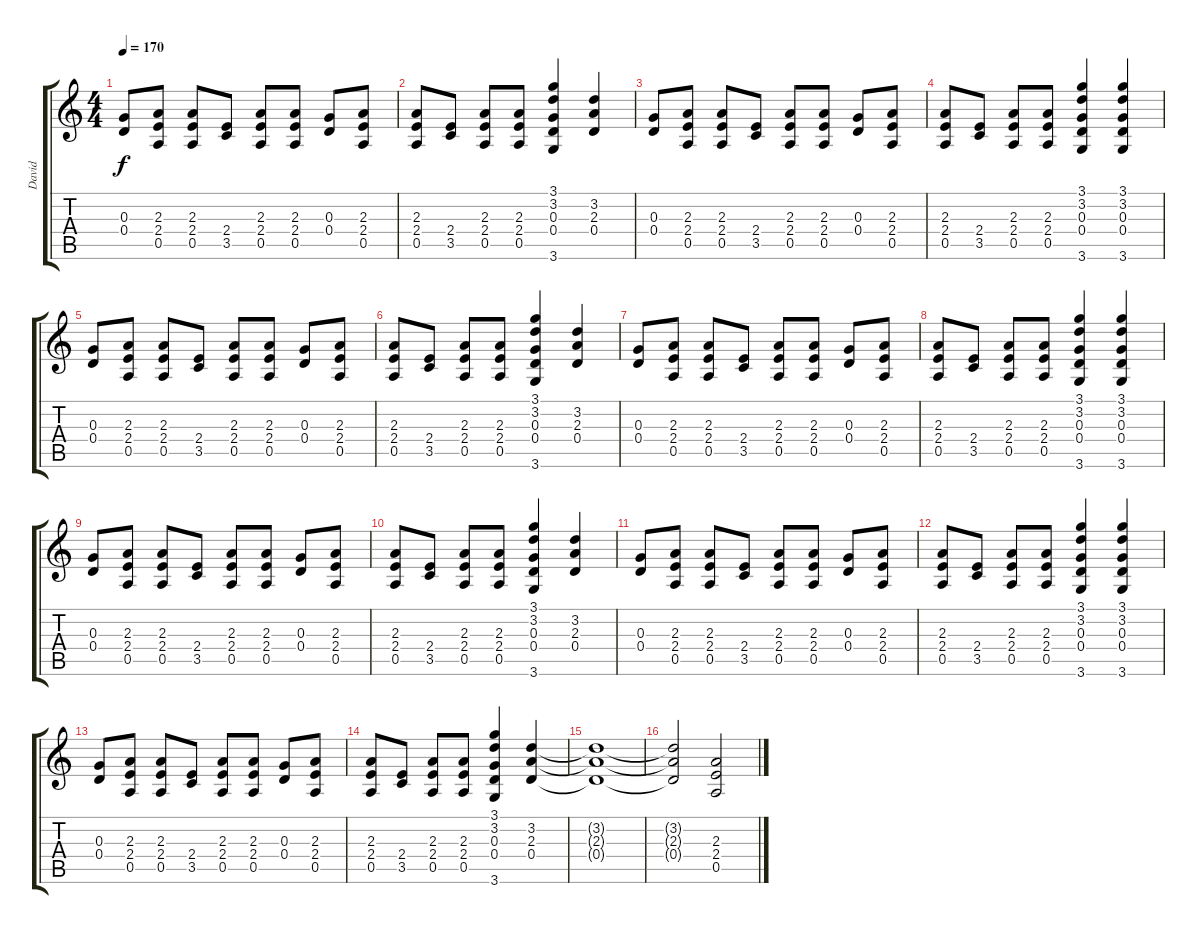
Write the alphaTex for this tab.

\track ("David" "David") {instrument overdrivenguitar}
\staff {score tabs}
\tuning (E4 B3 G3 D3 A2 E2) {hide}
\ts (4 4)
\tempo 170
\clef g2
\ks c
(0.3 0.4).8{dy f} (2.3 2.4 0.5).8 (2.3 2.4 0.5).8 (2.4 3.5).8 (2.3 2.4 0.5).8 (2.3 2.4 0.5).8 (0.3 0.4).8 (2.3 2.4 0.5).8 |
(2.3 2.4 0.5).8 (2.4 3.5).8 (2.3 2.4 0.5).8 (2.3 2.4 0.5).8 (3.1 3.2 0.3 0.4 3.6).4 (3.2 2.3 0.4).4 |
(0.3 0.4).8 (2.3 2.4 0.5).8 (2.3 2.4 0.5).8 (2.4 3.5).8 (2.3 2.4 0.5).8 (2.3 2.4 0.5).8 (0.3 0.4).8 (2.3 2.4 0.5).8 |
(2.3 2.4 0.5).8 (2.4 3.5).8 (2.3 2.4 0.5).8 (2.3 2.4 0.5).8 (3.1 3.2 0.3 0.4 3.6).4 (3.1 3.2 0.3 0.4 3.6).4 |
(0.3 0.4).8 (2.3 2.4 0.5).8 (2.3 2.4 0.5).8 (2.4 3.5).8 (2.3 2.4 0.5).8 (2.3 2.4 0.5).8 (0.3 0.4).8 (2.3 2.4 0.5).8 |
(2.3 2.4 0.5).8 (2.4 3.5).8 (2.3 2.4 0.5).8 (2.3 2.4 0.5).8 (3.1 3.2 0.3 0.4 3.6).4 (3.2 2.3 0.4).4 |
(0.3 0.4).8 (2.3 2.4 0.5).8 (2.3 2.4 0.5).8 (2.4 3.5).8 (2.3 2.4 0.5).8 (2.3 2.4 0.5).8 (0.3 0.4).8 (2.3 2.4 0.5).8 |
(2.3 2.4 0.5).8 (2.4 3.5).8 (2.3 2.4 0.5).8 (2.3 2.4 0.5).8 (3.1 3.2 0.3 0.4 3.6).4 (3.1 3.2 0.3 0.4 3.6).4 |
(0.3 0.4).8 (2.3 2.4 0.5).8 (2.3 2.4 0.5).8 (2.4 3.5).8 (2.3 2.4 0.5).8 (2.3 2.4 0.5).8 (0.3 0.4).8 (2.3 2.4 0.5).8 |
(2.3 2.4 0.5).8 (2.4 3.5).8 (2.3 2.4 0.5).8 (2.3 2.4 0.5).8 (3.1 3.2 0.3 0.4 3.6).4 (3.2 2.3 0.4).4 |
(0.3 0.4).8 (2.3 2.4 0.5).8 (2.3 2.4 0.5).8 (2.4 3.5).8 (2.3 2.4 0.5).8 (2.3 2.4 0.5).8 (0.3 0.4).8 (2.3 2.4 0.5).8 |
(2.3 2.4 0.5).8 (2.4 3.5).8 (2.3 2.4 0.5).8 (2.3 2.4 0.5).8 (3.1 3.2 0.3 0.4 3.6).4 (3.1 3.2 0.3 0.4 3.6).4 |
(0.3 0.4).8 (2.3 2.4 0.5).8 (2.3 2.4 0.5).8 (2.4 3.5).8 (2.3 2.4 0.5).8 (2.3 2.4 0.5).8 (0.3 0.4).8 (2.3 2.4 0.5).8 |
(2.3 2.4 0.5).8 (2.4 3.5).8 (2.3 2.4 0.5).8 (2.3 2.4 0.5).8 (3.1 3.2 0.3 0.4 3.6).4 (3.2 2.3 0.4).4 |
(3.2{t} 2.3{t} 0.4{t}).1 |
(3.2{t} 2.3{t} 0.4{t}).2 (2.3 2.4 0.5).2
